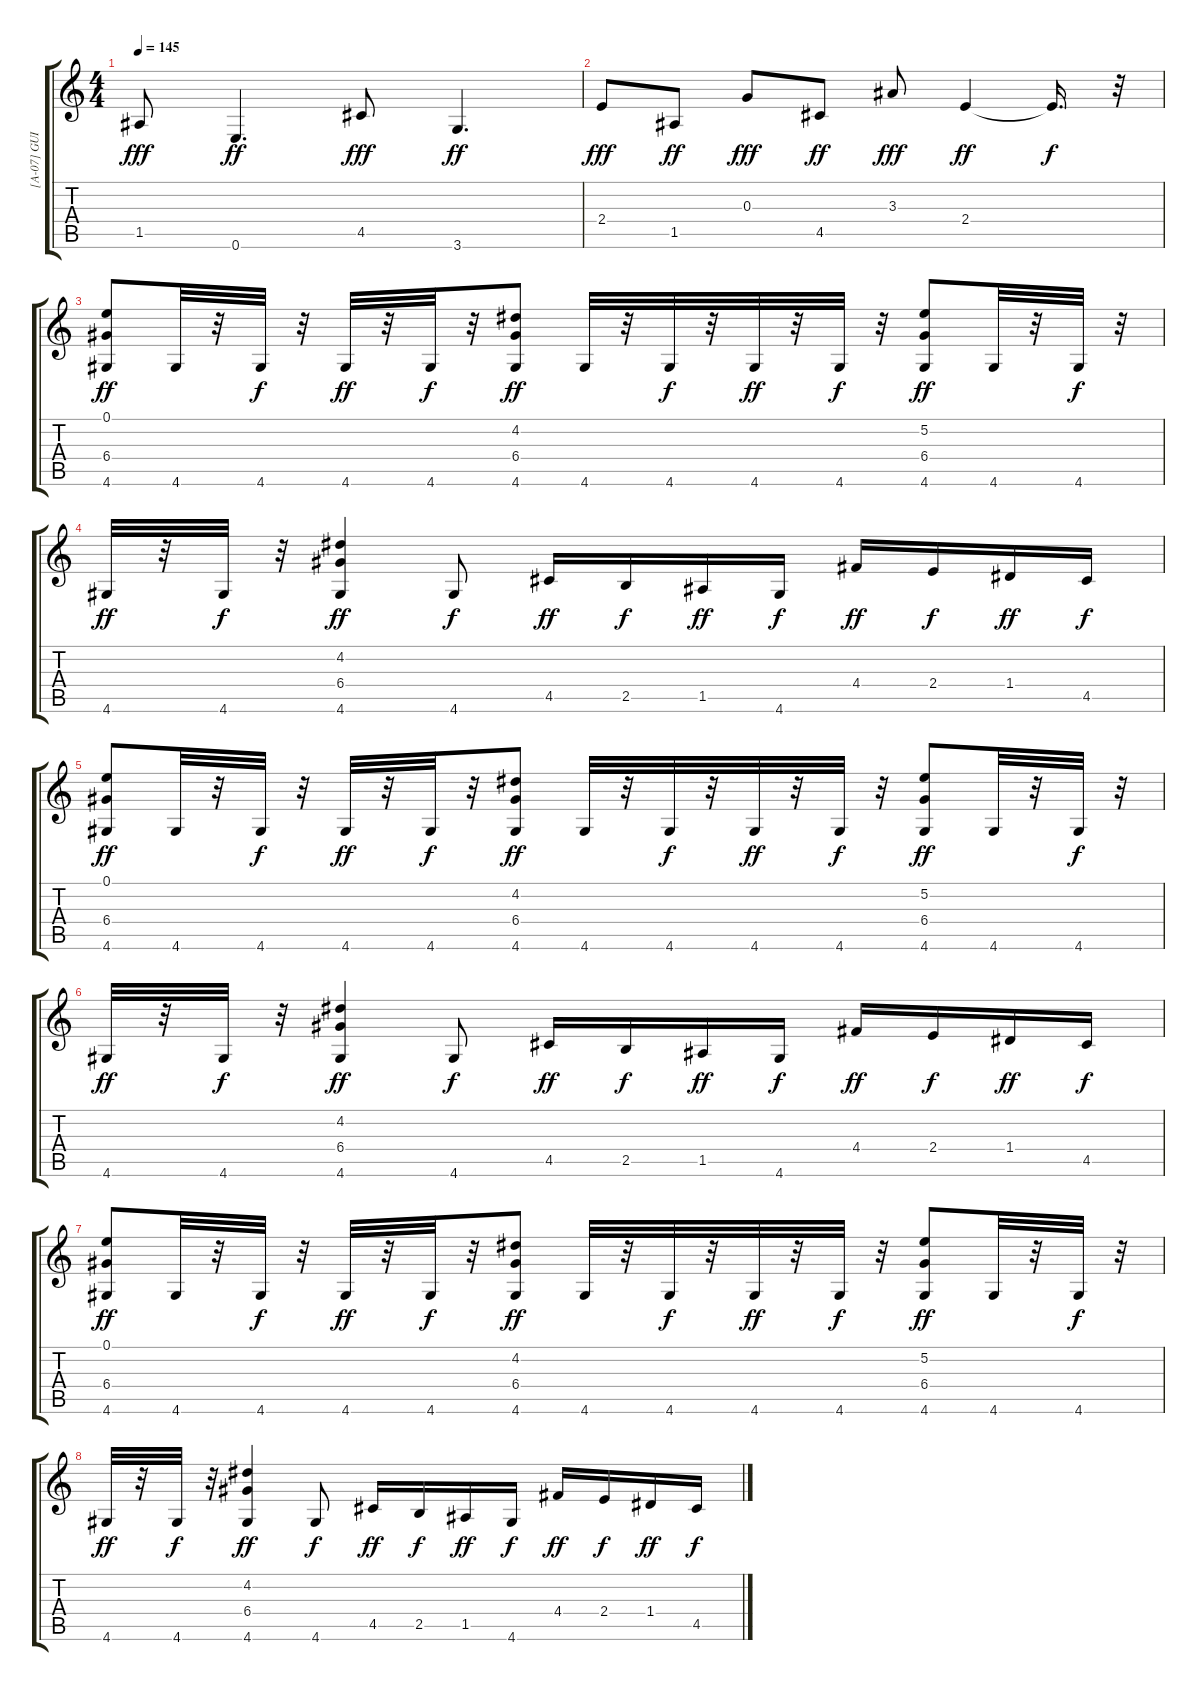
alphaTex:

\track ("[A-07] GUITAR 2" "[A-07] GUI") {instrument distortionguitar}
\staff {score tabs}
\tuning (E4 B3 G3 D3 A2 E2) {hide}
\ts (4 4)
\tempo 145
\clef g2
\ks c
1.5.8{dy fff} 0.6.4{d dy ff} 4.5.8{dy fff} 3.6.4{d dy ff} |
2.4.8{dy fff} 1.5.8{dy ff} 0.3.8{dy fff} 4.5.8{dy ff} 3.3.8{dy fff} 2.4.4{dy ff} 2.4{t}.16{d dy f} r.32 |
(0.1 6.4 4.6).8{dy ff} 4.6.32 r.32 4.6.32{dy f} r.32 4.6.32{dy ff} r.32 4.6.32{dy f} r.32 (4.2 6.4 4.6).8{dy ff} 4.6.32 r.32 4.6.32{dy f} r.32 4.6.32{dy ff} r.32 4.6.32{dy f} r.32 (5.2 6.4 4.6).8{dy ff} 4.6.32 r.32 4.6.32{dy f} r.32 |
4.6.32{dy ff} r.32 4.6.32{dy f} r.32 (4.2 6.4 4.6).4{dy ff} 4.6.8{dy f} 4.5.16{dy ff} 2.5.16{dy f} 1.5.16{dy ff} 4.6.16{dy f} 4.4.16{dy ff} 2.4.16{dy f} 1.4.16{dy ff} 4.5.16{dy f} |
(0.1 6.4 4.6).8{dy ff} 4.6.32 r.32 4.6.32{dy f} r.32 4.6.32{dy ff} r.32 4.6.32{dy f} r.32 (4.2 6.4 4.6).8{dy ff} 4.6.32 r.32 4.6.32{dy f} r.32 4.6.32{dy ff} r.32 4.6.32{dy f} r.32 (5.2 6.4 4.6).8{dy ff} 4.6.32 r.32 4.6.32{dy f} r.32 |
4.6.32{dy ff} r.32 4.6.32{dy f} r.32 (4.2 6.4 4.6).4{dy ff} 4.6.8{dy f} 4.5.16{dy ff} 2.5.16{dy f} 1.5.16{dy ff} 4.6.16{dy f} 4.4.16{dy ff} 2.4.16{dy f} 1.4.16{dy ff} 4.5.16{dy f} |
(0.1 6.4 4.6).8{dy ff} 4.6.32 r.32 4.6.32{dy f} r.32 4.6.32{dy ff} r.32 4.6.32{dy f} r.32 (4.2 6.4 4.6).8{dy ff} 4.6.32 r.32 4.6.32{dy f} r.32 4.6.32{dy ff} r.32 4.6.32{dy f} r.32 (5.2 6.4 4.6).8{dy ff} 4.6.32 r.32 4.6.32{dy f} r.32 |
4.6.32{dy ff} r.32 4.6.32{dy f} r.32 (4.2 6.4 4.6).4{dy ff} 4.6.8{dy f} 4.5.16{dy ff} 2.5.16{dy f} 1.5.16{dy ff} 4.6.16{dy f} 4.4.16{dy ff} 2.4.16{dy f} 1.4.16{dy ff} 4.5.16{dy f}
